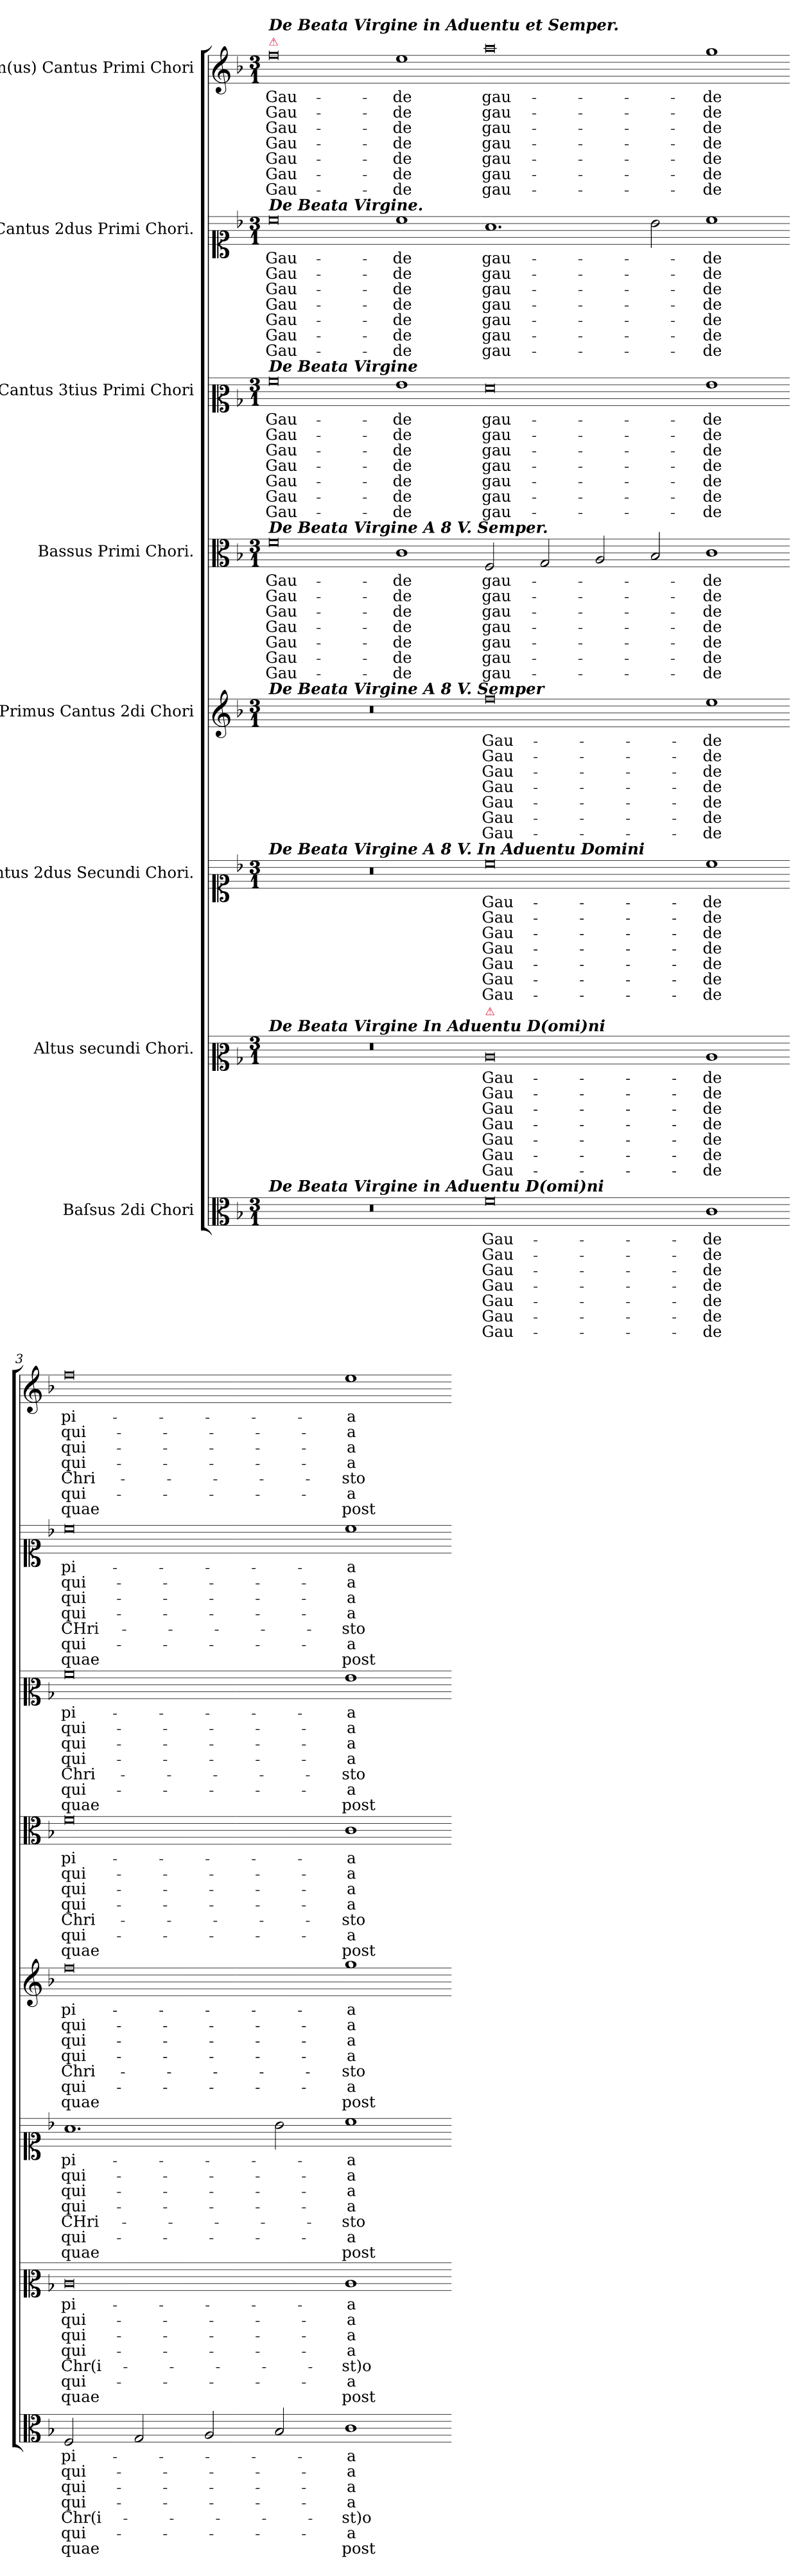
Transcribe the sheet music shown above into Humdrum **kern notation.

**kern	**text	**text	**text	**text	**text	**text	**text	**kern	**text	**text	**text	**text	**text	**text	**text	**kern	**text	**text	**text	**text	**text	**text	**text	**kern	**text	**text	**text	**text	**text	**text	**text	**kern	**text	**text	**text	**text	**text	**text	**text	**kern	**text	**text	**text	**text	**text	**text	**text	**kern	**text	**text	**text	**text	**text	**text	**text	**kern	**text	**text	**text	**text	**text	**text	**text
*part8	*part8	*part8	*part8	*part8	*part8	*part8	*part8	*part7	*part7	*part7	*part7	*part7	*part7	*part7	*part7	*part6	*part6	*part6	*part6	*part6	*part6	*part6	*part6	*part5	*part5	*part5	*part5	*part5	*part5	*part5	*part5	*part4	*part4	*part4	*part4	*part4	*part4	*part4	*part4	*part3	*part3	*part3	*part3	*part3	*part3	*part3	*part3	*part2	*part2	*part2	*part2	*part2	*part2	*part2	*part2	*part1	*part1	*part1	*part1	*part1	*part1	*part1	*part1
*staff8	*staff8	*staff8	*staff8	*staff8	*staff8	*staff8	*staff8	*staff7	*staff7	*staff7	*staff7	*staff7	*staff7	*staff7	*staff7	*staff6	*staff6	*staff6	*staff6	*staff6	*staff6	*staff6	*staff6	*staff5	*staff5	*staff5	*staff5	*staff5	*staff5	*staff5	*staff5	*staff4	*staff4	*staff4	*staff4	*staff4	*staff4	*staff4	*staff4	*staff3	*staff3	*staff3	*staff3	*staff3	*staff3	*staff3	*staff3	*staff2	*staff2	*staff2	*staff2	*staff2	*staff2	*staff2	*staff2	*staff1	*staff1	*staff1	*staff1	*staff1	*staff1	*staff1	*staff1
*I"Baſsus 2di Chori	*	*	*	*	*	*	*	*I"Altus secundi Chori.	*	*	*	*	*	*	*	*I"Cantus 2dus Secundi Chori.	*	*	*	*	*	*	*	*I"Primus Cantus 2di Chori	*	*	*	*	*	*	*	*I"Bassus Primi Chori.	*	*	*	*	*	*	*	*I"Cantus 3tius Primi Chori	*	*	*	*	*	*	*	*I"Cantus 2dus Primi Chori.	*	*	*	*	*	*	*	*I"Im(us) Cantus Primi Chori	*	*	*	*	*	*	*
*clefC3	*	*	*	*	*	*	*	*clefC2	*	*	*	*	*	*	*	*clefC1	*	*	*	*	*	*	*	*clefG2	*	*	*	*	*	*	*	*clefC3	*	*	*	*	*	*	*	*clefC2	*	*	*	*	*	*	*	*clefC1	*	*	*	*	*	*	*	*clefG2	*	*	*	*	*	*	*
*k[b-]	*	*	*	*	*	*	*	*k[b-]	*	*	*	*	*	*	*	*k[b-]	*	*	*	*	*	*	*	*k[b-]	*	*	*	*	*	*	*	*k[b-]	*	*	*	*	*	*	*	*k[b-]	*	*	*	*	*	*	*	*k[b-]	*	*	*	*	*	*	*	*k[b-]	*	*	*	*	*	*	*
*F:	*	*	*	*	*	*	*	*F:	*	*	*	*	*	*	*	*F:	*	*	*	*	*	*	*	*F:	*	*	*	*	*	*	*	*F:	*	*	*	*	*	*	*	*F:	*	*	*	*	*	*	*	*F:	*	*	*	*	*	*	*	*F:	*	*	*	*	*	*	*
*M3/1	*	*	*	*	*	*	*	*M3/1	*	*	*	*	*	*	*	*M3/1	*	*	*	*	*	*	*	*M3/1	*	*	*	*	*	*	*	*M3/1	*	*	*	*	*	*	*	*M3/1	*	*	*	*	*	*	*	*M3/1	*	*	*	*	*	*	*	*M3/1	*	*	*	*	*	*	*
=1	=1	=1	=1	=1	=1	=1	=1	=1	=1	=1	=1	=1	=1	=1	=1	=1	=1	=1	=1	=1	=1	=1	=1	=1	=1	=1	=1	=1	=1	=1	=1	=1	=1	=1	=1	=1	=1	=1	=1	=1	=1	=1	=1	=1	=1	=1	=1	=1	=1	=1	=1	=1	=1	=1	=1	=1	=1	=1	=1	=1	=1	=1	=1
!	!	!	!	!	!	!	!	!	!	!	!	!	!	!	!	!	!	!	!	!	!	!	!	!	!	!	!	!	!	!	!	!	!	!	!	!	!	!	!	!	!	!	!	!	!	!	!	!	!	!	!	!	!	!	!	!LO:TX:a:color=crimson:t=⚠	!	!	!	!	!	!	!
!	!	!	!	!	!	!	!	!	!	!	!	!	!	!	!	!	!	!	!	!	!	!	!	!	!	!	!	!	!	!	!	!	!	!	!	!	!	!	!	!	!	!	!	!	!	!	!	!	!	!	!	!	!	!	!	!LO:TX:a:Bi:t=De Beata Virgine in Aduentu et Semper.	!	!	!	!	!	!	!
!	!	!	!	!	!	!	!	!	!	!	!	!	!	!	!	!	!	!	!	!	!	!	!	!	!	!	!	!	!	!	!	!	!	!	!	!	!	!	!	!	!	!	!	!	!	!	!	!LO:TX:a:Bi:t=De Beata Virgine.	!	!	!	!	!	!	!	!	!	!	!	!	!	!	!
!	!	!	!	!	!	!	!	!	!	!	!	!	!	!	!	!	!	!	!	!	!	!	!	!	!	!	!	!	!	!	!	!	!	!	!	!	!	!	!	!LO:TX:a:Bi:t=De Beata Virgine	!	!	!	!	!	!	!	!	!	!	!	!	!	!	!	!	!	!	!	!	!	!	!
!	!	!	!	!	!	!	!	!	!	!	!	!	!	!	!	!	!	!	!	!	!	!	!	!	!	!	!	!	!	!	!	!LO:TX:a:Bi:t=De Beata Virgine A 8 V. Semper.	!	!	!	!	!	!	!	!	!	!	!	!	!	!	!	!	!	!	!	!	!	!	!	!	!	!	!	!	!	!	!
!	!	!	!	!	!	!	!	!	!	!	!	!	!	!	!	!	!	!	!	!	!	!	!	!LO:TX:a:Bi:t=De Beata Virgine A 8 V. Semper	!	!	!	!	!	!	!	!	!	!	!	!	!	!	!	!	!	!	!	!	!	!	!	!	!	!	!	!	!	!	!	!	!	!	!	!	!	!	!
!	!	!	!	!	!	!	!	!	!	!	!	!	!	!	!	!LO:TX:a:Bi:t=De Beata Virgine A 8 V. In Aduentu Domini	!	!	!	!	!	!	!	!	!	!	!	!	!	!	!	!	!	!	!	!	!	!	!	!	!	!	!	!	!	!	!	!	!	!	!	!	!	!	!	!	!	!	!	!	!	!	!
!	!	!	!	!	!	!	!	!LO:TX:a:Bi:t=De Beata Virgine In Aduentu D(omi)ni	!	!	!	!	!	!	!	!	!	!	!	!	!	!	!	!	!	!	!	!	!	!	!	!	!	!	!	!	!	!	!	!	!	!	!	!	!	!	!	!	!	!	!	!	!	!	!	!	!	!	!	!	!	!	!
!LO:TX:a:Bi:t=De Beata Virgine in Aduentu D(omi)ni	!	!	!	!	!	!	!	!	!	!	!	!	!	!	!	!	!	!	!	!	!	!	!	!	!	!	!	!	!	!	!	!	!	!	!	!	!	!	!	!	!	!	!	!	!	!	!	!	!	!	!	!	!	!	!	!	!	!	!	!	!	!	!
0.r	.	.	.	.	.	.	.	0.r	.	.	.	.	.	.	.	0.r	.	.	.	.	.	.	.	0.r	.	.	.	.	.	.	.	0f	Gau-	Gau-	Gau-	Gau-	Gau-	Gau-	Gau-	0a	Gau-	Gau-	Gau-	Gau-	Gau-	Gau-	Gau-	0cc	Gau-	Gau-	Gau-	Gau-	Gau-	Gau-	Gau-	0ff	Gau-	Gau-	Gau-	Gau-	Gau-	Gau-	Gau-
.	.	.	.	.	.	.	.	.	.	.	.	.	.	.	.	.	.	.	.	.	.	.	.	.	.	.	.	.	.	.	.	1c	-de	-de	-de	-de	-de	-de	-de	1g	-de	-de	-de	-de	-de	-de	-de	1cc	-de	-de	-de	-de	-de	-de	-de	1ee	-de	-de	-de	-de	-de	-de	-de
=2-	=2-	=2-	=2-	=2-	=2-	=2-	=2-	=2-	=2-	=2-	=2-	=2-	=2-	=2-	=2-	=2-	=2-	=2-	=2-	=2-	=2-	=2-	=2-	=2-	=2-	=2-	=2-	=2-	=2-	=2-	=2-	=2-	=2-	=2-	=2-	=2-	=2-	=2-	=2-	=2-	=2-	=2-	=2-	=2-	=2-	=2-	=2-	=2-	=2-	=2-	=2-	=2-	=2-	=2-	=2-	=2-	=2-	=2-	=2-	=2-	=2-	=2-	=2-
!	!	!	!	!	!	!	!	!LO:TX:a:color=crimson:t=⚠	!	!	!	!	!	!	!	!	!	!	!	!	!	!	!	!	!	!	!	!	!	!	!	!	!	!	!	!	!	!	!	!	!	!	!	!	!	!	!	!	!	!	!	!	!	!	!	!	!	!	!	!	!	!	!
0f	Gau-	Gau-	Gau-	Gau-	Gau-	Gau-	Gau-	0c	Gau-	Gau-	Gau-	Gau-	Gau-	Gau-	Gau-	0cc	Gau-	Gau-	Gau-	Gau-	Gau-	Gau-	Gau-	0ff	Gau-	Gau-	Gau-	Gau-	Gau-	Gau-	Gau-	2F/	gau-	gau-	gau-	gau-	gau-	gau-	gau-	0f	gau-	gau-	gau-	gau-	gau-	gau-	gau-	1.a	gau-	gau-	gau-	gau-	gau-	gau-	gau-	0aa	gau-	gau-	gau-	gau-	gau-	gau-	gau-
.	.	.	.	.	.	.	.	.	.	.	.	.	.	.	.	.	.	.	.	.	.	.	.	.	.	.	.	.	.	.	.	2G/	.	.	.	.	.	.	.	.	.	.	.	.	.	.	.	.	.	.	.	.	.	.	.	.	.	.	.	.	.	.	.
.	.	.	.	.	.	.	.	.	.	.	.	.	.	.	.	.	.	.	.	.	.	.	.	.	.	.	.	.	.	.	.	2A/	.	.	.	.	.	.	.	.	.	.	.	.	.	.	.	.	.	.	.	.	.	.	.	.	.	.	.	.	.	.	.
.	.	.	.	.	.	.	.	.	.	.	.	.	.	.	.	.	.	.	.	.	.	.	.	.	.	.	.	.	.	.	.	2B-/	.	.	.	.	.	.	.	.	.	.	.	.	.	.	.	2b-\	.	.	.	.	.	.	.	.	.	.	.	.	.	.	.
1c	-de	-de	-de	-de	-de	-de	-de	1c	-de	-de	-de	-de	-de	-de	-de	1cc	-de	-de	-de	-de	-de	-de	-de	1ee	-de	-de	-de	-de	-de	-de	-de	1c	-de	-de	-de	-de	-de	-de	-de	1g	-de	-de	-de	-de	-de	-de	-de	1cc	-de	-de	-de	-de	-de	-de	-de	1gg	-de	-de	-de	-de	-de	-de	-de
=3-	=3-	=3-	=3-	=3-	=3-	=3-	=3-	=3-	=3-	=3-	=3-	=3-	=3-	=3-	=3-	=3-	=3-	=3-	=3-	=3-	=3-	=3-	=3-	=3-	=3-	=3-	=3-	=3-	=3-	=3-	=3-	=3-	=3-	=3-	=3-	=3-	=3-	=3-	=3-	=3-	=3-	=3-	=3-	=3-	=3-	=3-	=3-	=3-	=3-	=3-	=3-	=3-	=3-	=3-	=3-	=3-	=3-	=3-	=3-	=3-	=3-	=3-	=3-
2F/	pi-	qui-	qui-	qui-	Chr(i-	qui-	quae	0c	pi-	qui-	qui-	qui-	Chr(i-	qui-	quae	1.a	pi-	qui-	qui-	qui-	CHri-	qui-	quae	0ff	pi-	qui-	qui-	qui-	Chri-	qui-	quae	0f	pi-	qui-	qui-	qui-	Chri-	qui-	quae	0a	pi-	qui-	qui-	qui-	Chri-	qui-	quae	0cc	pi-	qui-	qui-	qui-	CHri-	qui-	quae	0ff	pi-	qui-	qui-	qui-	Chri-	qui-	quae
2G/	.	.	.	.	.	.	.	.	.	.	.	.	.	.	.	.	.	.	.	.	.	.	.	.	.	.	.	.	.	.	.	.	.	.	.	.	.	.	.	.	.	.	.	.	.	.	.	.	.	.	.	.	.	.	.	.	.	.	.	.	.	.	.
2A/	.	.	.	.	.	.	.	.	.	.	.	.	.	.	.	.	.	.	.	.	.	.	.	.	.	.	.	.	.	.	.	.	.	.	.	.	.	.	.	.	.	.	.	.	.	.	.	.	.	.	.	.	.	.	.	.	.	.	.	.	.	.	.
2B-/	.	.	.	.	.	.	.	.	.	.	.	.	.	.	.	2b-\	.	.	.	.	.	.	.	.	.	.	.	.	.	.	.	.	.	.	.	.	.	.	.	.	.	.	.	.	.	.	.	.	.	.	.	.	.	.	.	.	.	.	.	.	.	.	.
1c	-a	-a	-a	-a	-st)o	-a	post	1c	-a	-a	-a	-a	-st)o	-a	post	1cc	-a	-a	-a	-a	-sto	-a	post	1gg	-a	-a	-a	-a	-sto	-a	post	1c	-a	-a	-a	-a	-sto	-a	post	1g	-a	-a	-a	-a	-sto	-a	post	1cc	-a	-a	-a	-a	-sto	-a	post	1ee	-a	-a	-a	-a	-sto	-a	post
=-	=-	=-	=-	=-	=-	=-	=-	=-	=-	=-	=-	=-	=-	=-	=-	=-	=-	=-	=-	=-	=-	=-	=-	=-	=-	=-	=-	=-	=-	=-	=-	=-	=-	=-	=-	=-	=-	=-	=-	=-	=-	=-	=-	=-	=-	=-	=-	=-	=-	=-	=-	=-	=-	=-	=-	=-	=-	=-	=-	=-	=-	=-	=-
*-	*-	*-	*-	*-	*-	*-	*-	*-	*-	*-	*-	*-	*-	*-	*-	*-	*-	*-	*-	*-	*-	*-	*-	*-	*-	*-	*-	*-	*-	*-	*-	*-	*-	*-	*-	*-	*-	*-	*-	*-	*-	*-	*-	*-	*-	*-	*-	*-	*-	*-	*-	*-	*-	*-	*-	*-	*-	*-	*-	*-	*-	*-	*-
